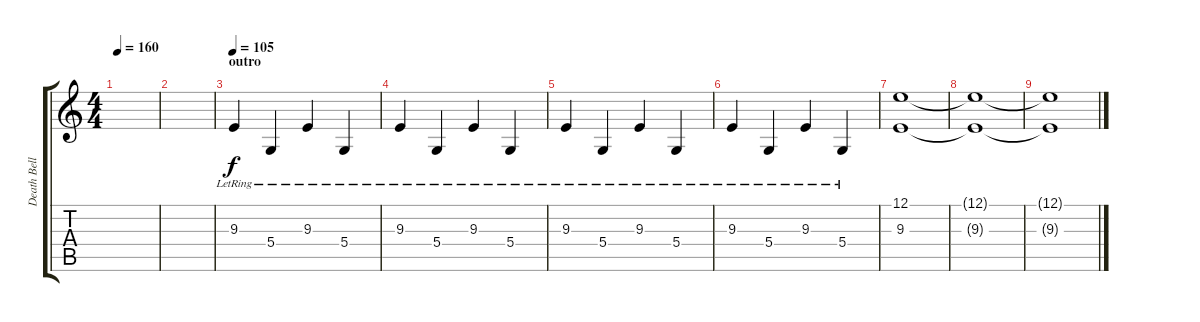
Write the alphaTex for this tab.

\track ("Death Bells" "Death Bell") {instrument tubularbells}
\staff {score tabs}
\tuning (E4 B3 G3 D3 A2 E2) {hide}
\ts (4 4)
\tempo 160
\clef g2
\ks c
|
|
\section ("" "outro")
\tempo 105
9.3{lr}.4{volume 16 instrument tubularbells} 5.4{lr}.4 9.3{lr}.4 5.4{lr}.4 |
9.3{lr}.4 5.4{lr}.4 9.3{lr}.4 5.4{lr}.4 |
9.3{lr}.4 5.4{lr}.4 9.3{lr}.4 5.4{lr}.4 |
9.3{lr}.4 5.4{lr}.4 9.3{lr}.4 5.4{lr}.4 |
(12.1 9.3).1{volume 0} |
(12.1{t} 9.3{t}).1{dy f} |
(12.1{t} 9.3{t}).1
